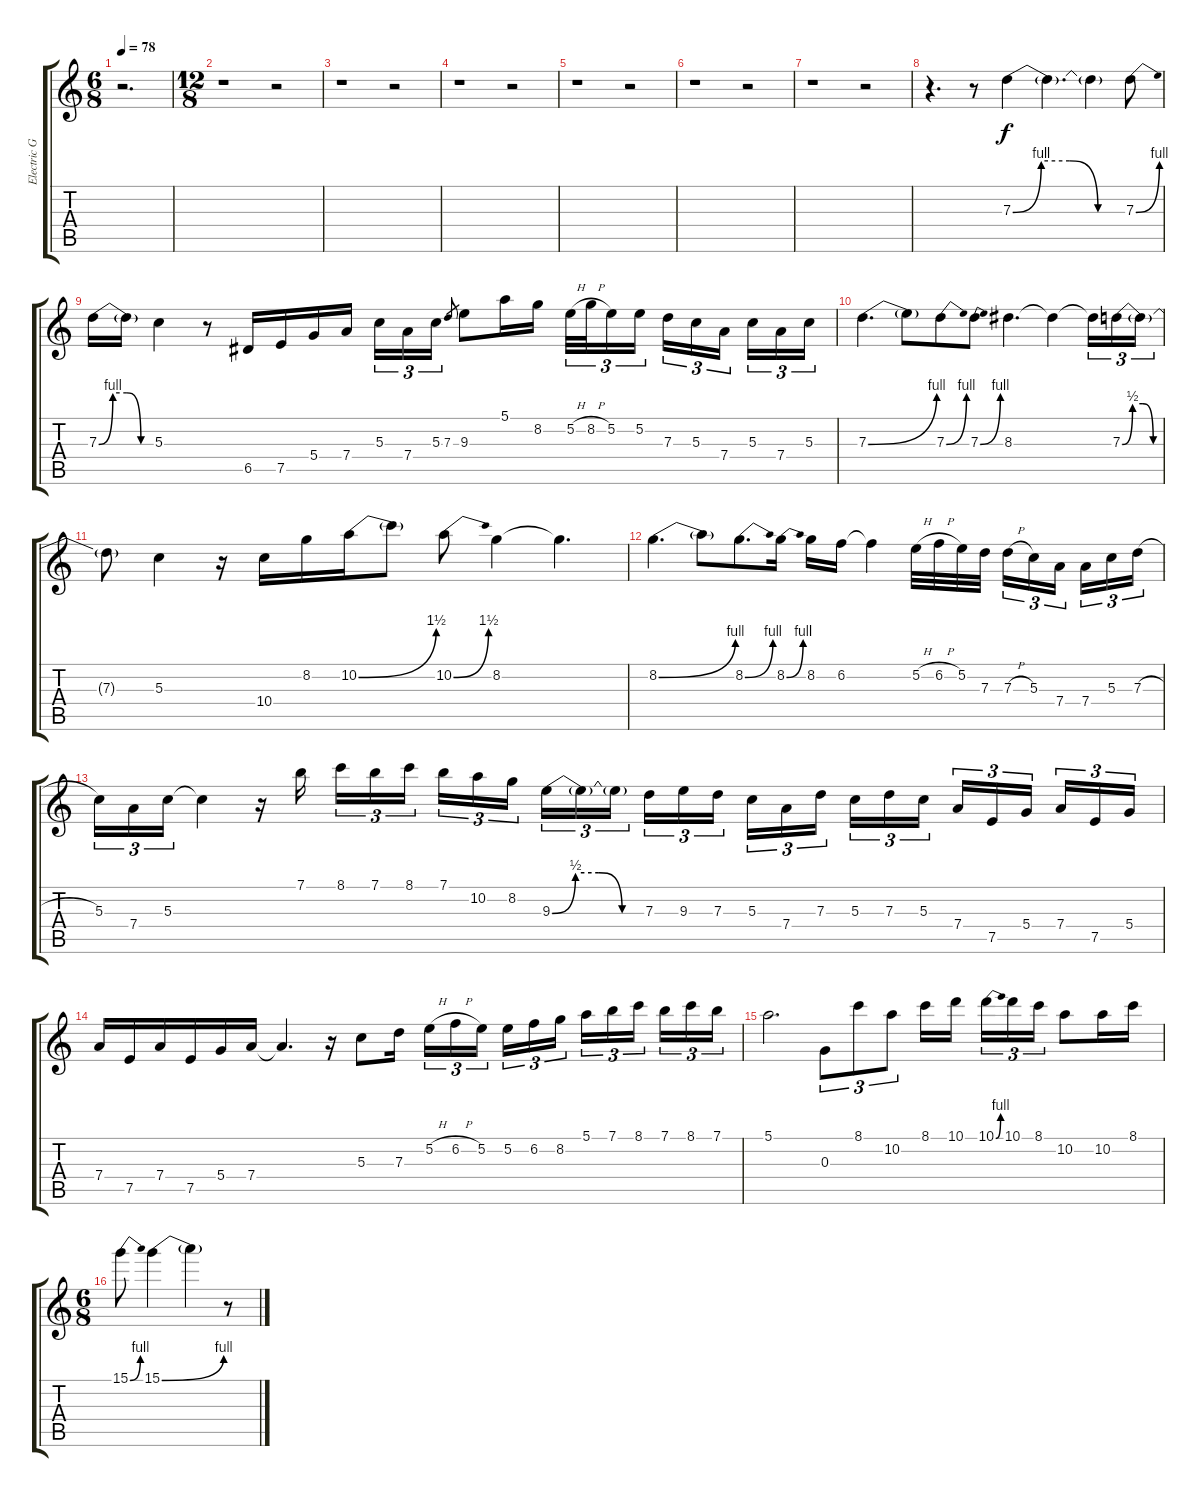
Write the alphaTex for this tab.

\track ("Electric Guitar I" "Electric G") {instrument overdrivenguitar}
\staff {score tabs}
\tuning (E4 B3 G3 D3 A2 E2) {hide}
\ts (6 8)
\tempo 78
\clef g2
\ks c
r.2{d dy f} |
\ts (12 8)
r.1 r.2 |
r.1 r.2 |
r.1 r.2 |
r.1 r.2 |
r.1 r.2 |
r.1 r.2 |
r.4{d} r.8 7.3{be (custom 0 0 15 4 30 4 45 0 60 0)}.4 7.3{t}.4{d} 7.3{t}.4 7.3{be (bend 0 0 60 4)}.8 |
7.3{be (custom 0 0 15 4 30 4 45 0 60 0)}.16 7.3{t}.16 5.3.4 r.8 6.5.16 7.5.16 5.4.16 7.4.16 5.3.16{tu (3 2)} 7.4.16{tu (3 2)} 5.3.16{tu (3 2)} 7.3.8{gr} 9.3.8 5.1.16 8.2.16 5.2{h}.32{tu (3 2)} 8.2{h}.32{tu (3 2)} 5.2.16{tu (3 2)} 5.2.16{tu (3 2) beam splitsecondary} 7.3.16{tu (3 2)} 5.3.16{tu (3 2)} 7.4.16{tu (3 2) beam splitsecondary} 5.3.16{tu (3 2)} 7.4.16{tu (3 2)} 5.3.16{tu (3 2)} |
7.3{be (bend 0 0 60 4)}.4{d} 7.3{t}.8 7.3{be (bend 0 0 60 4)}.8 7.3{be (bend 0 0 60 4)}.8 8.3.4{d} 8.3{t}.4 8.3{t}.16{tu (3 2)} 7.3{be (custom 0 0 15 2 30 2 45 0 60 0)}.16{tu (3 2)} 7.3{t}.16{tu (3 2)} |
7.3{t}.8 5.3.4 r.16 10.4.16 8.2.16 10.2{be (bend 0 0 60 6)}.16 10.2{t}.8 10.2{be (bend 0 0 60 6)}.8 8.2.4 8.2{t}.4{d} |
8.2{be (bend 0 0 60 4)}.4{d} 8.2{t}.8 8.2{be (bend 0 0 60 4)}.8{d} 8.2{be (bend 0 0 60 4)}.16 8.2.16 6.2.16 6.2{t}.4 5.2{h}.32 6.2{h}.32 5.2.32 7.3.32{beam splitsecondary} 7.3{h}.16{tu (3 2)} 5.3.16{tu (3 2)} 7.4.16{tu (3 2) beam splitsecondary} 7.4.16{tu (3 2)} 5.3.16{tu (3 2)} 7.3{h}.16{tu (3 2)} |
5.3.16{tu (3 2)} 7.4.16{tu (3 2)} 5.3.16{tu (3 2)} 5.3{t}.4 r.16 7.1.16{beam splitsecondary} 8.1.16{tu (3 2)} 7.1.16{tu (3 2)} 8.1.16{tu (3 2) beam splitsecondary} 7.1.16{tu (3 2)} 10.2.16{tu (3 2)} 8.2.16{tu (3 2)} 9.3{be (custom 0 0 15 2 30 2 45 0 60 0)}.16{tu (3 2)} 9.3{t}.16{tu (3 2)} 9.3{t}.16{tu (3 2) beam splitsecondary} 7.3.16{tu (3 2)} 9.3.16{tu (3 2)} 7.3.16{tu (3 2) beam splitsecondary} 5.3.16{tu (3 2)} 7.4.16{tu (3 2)} 7.3.16{tu (3 2)} 5.3.16{tu (3 2)} 7.3.16{tu (3 2)} 5.3.16{tu (3 2) beam splitsecondary} 7.4.16{tu (3 2)} 7.5.16{tu (3 2)} 5.4.16{tu (3 2) beam splitsecondary} 7.4.16{tu (3 2)} 7.5.16{tu (3 2)} 5.4.16{tu (3 2)} |
7.4.16 7.5.16 7.4.16 7.5.16 5.4.16 7.4.16 7.4{t}.4{d} r.16 5.3.8 7.3.16{beam splitsecondary} 5.2{h}.16{tu (3 2)} 6.2{h}.16{tu (3 2)} 5.2.16{tu (3 2)} 5.2.16{tu (3 2)} 6.2.16{tu (3 2)} 8.2.16{tu (3 2) beam splitsecondary} 5.1.16{tu (3 2)} 7.1.16{tu (3 2)} 8.1.16{tu (3 2) beam splitsecondary} 7.1.16{tu (3 2)} 8.1.16{tu (3 2)} 7.1.16{tu (3 2)} |
5.1.2{d} 0.3.8{tu (3 2)} 8.1.8{tu (3 2)} 10.2.8{tu (3 2)} 8.1.16 10.1.16 10.1{be (bend 0 0 60 4)}.16{tu (3 2)} 10.1.16{tu (3 2)} 8.1.16{tu (3 2)} 10.2.8 10.2.16 8.1.16 |
\ts (6 8)
15.1{be (bend 0 0 60 4)}.8 15.1{be (bend 0 0 60 4)}.4 15.1{t}.4 r.8
